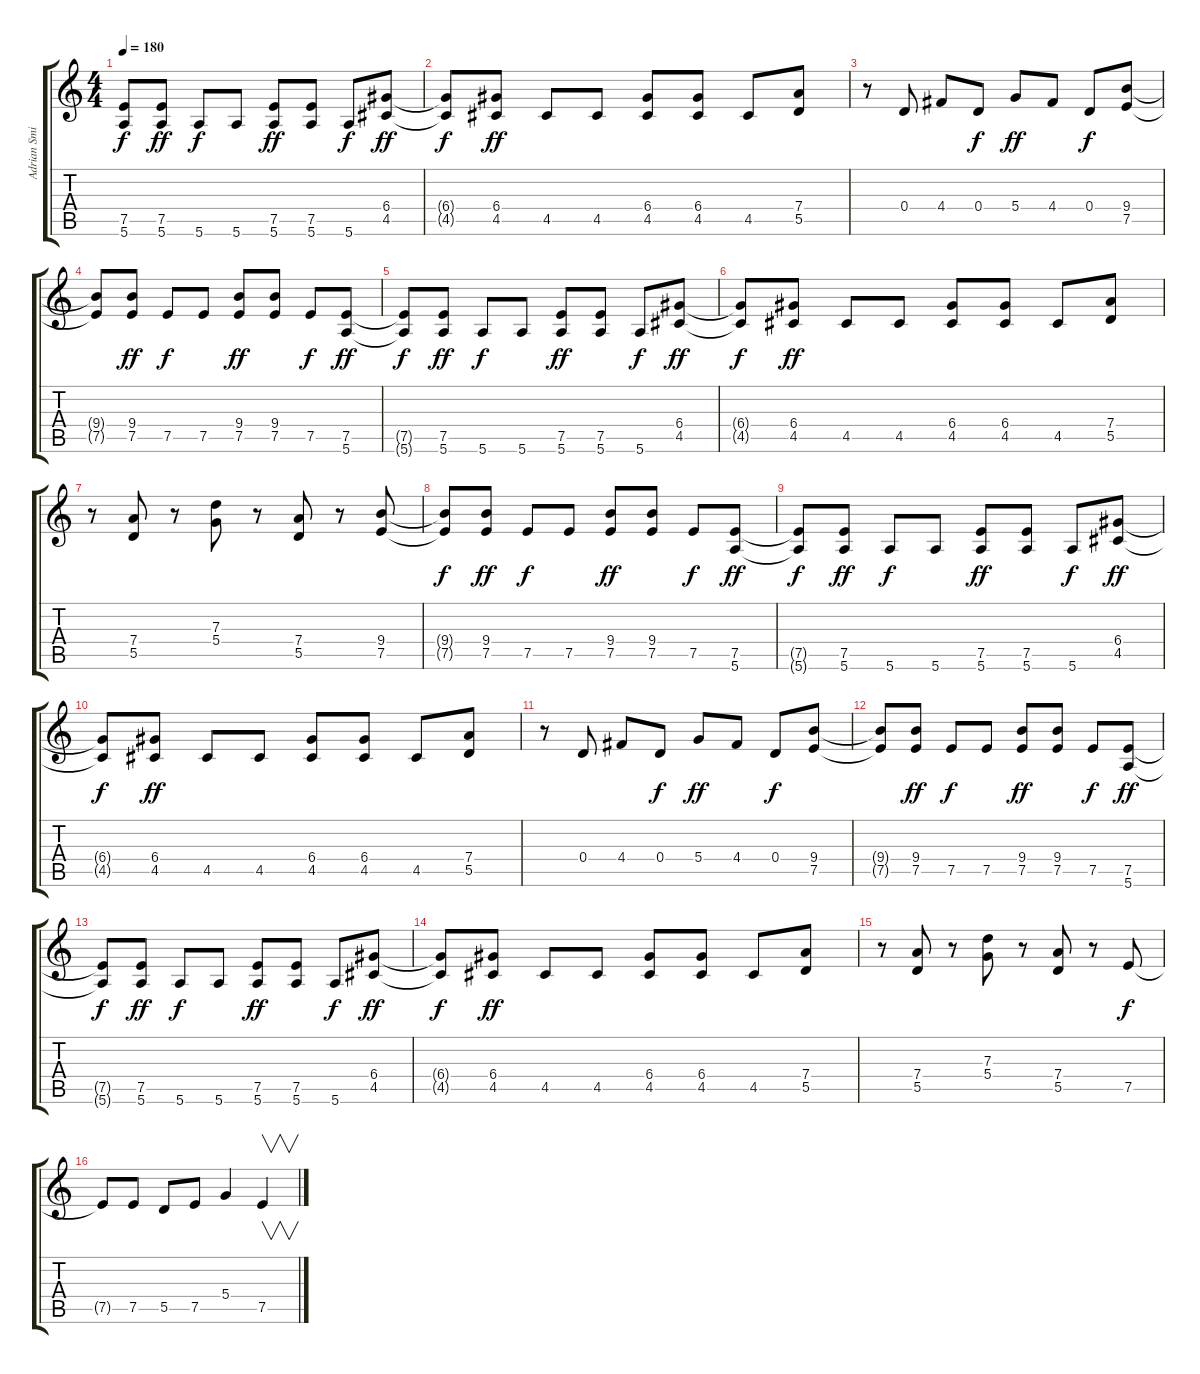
\track ("Adrian Smith" "Adrian Smi") {instrument distortionguitar}
\staff {score tabs}
\tuning (E4 B3 G3 D3 A2 E2) {hide}
\ts (4 4)
\tempo 180
\clef g2
\ks c
(7.5{t} 5.6{t}).8{dy f} (7.5 5.6).8{dy ff} 5.6.8{dy f} 5.6.8 (7.5 5.6).8{dy ff} (7.5 5.6).8 5.6.8{dy f} (6.4 4.5).8{dy ff} |
(6.4{t} 4.5{t}).8{dy f} (6.4 4.5).8{dy ff} 4.5.8 4.5.8 (6.4 4.5).8 (6.4 4.5).8 4.5.8 (7.4 5.5).8 |
r.8 0.4.8 4.4.8 0.4.8{dy f} 5.4.8{dy ff} 4.4.8 0.4.8{dy f} (9.4 7.5).8 |
(9.4{t} 7.5{t}).8 (9.4 7.5).8{dy ff} 7.5.8{dy f} 7.5.8 (9.4 7.5).8{dy ff} (9.4 7.5).8 7.5.8{dy f} (7.5 5.6).8{dy ff} |
(7.5{t} 5.6{t}).8{dy f} (7.5 5.6).8{dy ff} 5.6.8{dy f} 5.6.8 (7.5 5.6).8{dy ff} (7.5 5.6).8 5.6.8{dy f} (6.4 4.5).8{dy ff} |
(6.4{t} 4.5{t}).8{dy f} (6.4 4.5).8{dy ff} 4.5.8 4.5.8 (6.4 4.5).8 (6.4 4.5).8 4.5.8 (7.4 5.5).8 |
r.8 (7.4 5.5).8 r.8 (7.3 5.4).8 r.8 (7.4 5.5).8 r.8 (9.4 7.5).8 |
(9.4{t} 7.5{t}).8{dy f} (9.4 7.5).8{dy ff} 7.5.8{dy f} 7.5.8 (9.4 7.5).8{dy ff} (9.4 7.5).8 7.5.8{dy f} (7.5 5.6).8{dy ff} |
(7.5{t} 5.6{t}).8{dy f} (7.5 5.6).8{dy ff} 5.6.8{dy f} 5.6.8 (7.5 5.6).8{dy ff} (7.5 5.6).8 5.6.8{dy f} (6.4 4.5).8{dy ff} |
(6.4{t} 4.5{t}).8{dy f} (6.4 4.5).8{dy ff} 4.5.8 4.5.8 (6.4 4.5).8 (6.4 4.5).8 4.5.8 (7.4 5.5).8 |
r.8 0.4.8 4.4.8 0.4.8{dy f} 5.4.8{dy ff} 4.4.8 0.4.8{dy f} (9.4 7.5).8 |
(9.4{t} 7.5{t}).8 (9.4 7.5).8{dy ff} 7.5.8{dy f} 7.5.8 (9.4 7.5).8{dy ff} (9.4 7.5).8 7.5.8{dy f} (7.5 5.6).8{dy ff} |
(7.5{t} 5.6{t}).8{dy f} (7.5 5.6).8{dy ff} 5.6.8{dy f} 5.6.8 (7.5 5.6).8{dy ff} (7.5 5.6).8 5.6.8{dy f} (6.4 4.5).8{dy ff} |
(6.4{t} 4.5{t}).8{dy f} (6.4 4.5).8{dy ff} 4.5.8 4.5.8 (6.4 4.5).8 (6.4 4.5).8 4.5.8 (7.4 5.5).8 |
r.8 (7.4 5.5).8 r.8 (7.3 5.4).8 r.8 (7.4 5.5).8 r.8 7.5.8{dy f} |
7.5{t}.8 7.5.8 5.5.8 7.5.8 5.4.4 7.5.4{v}
